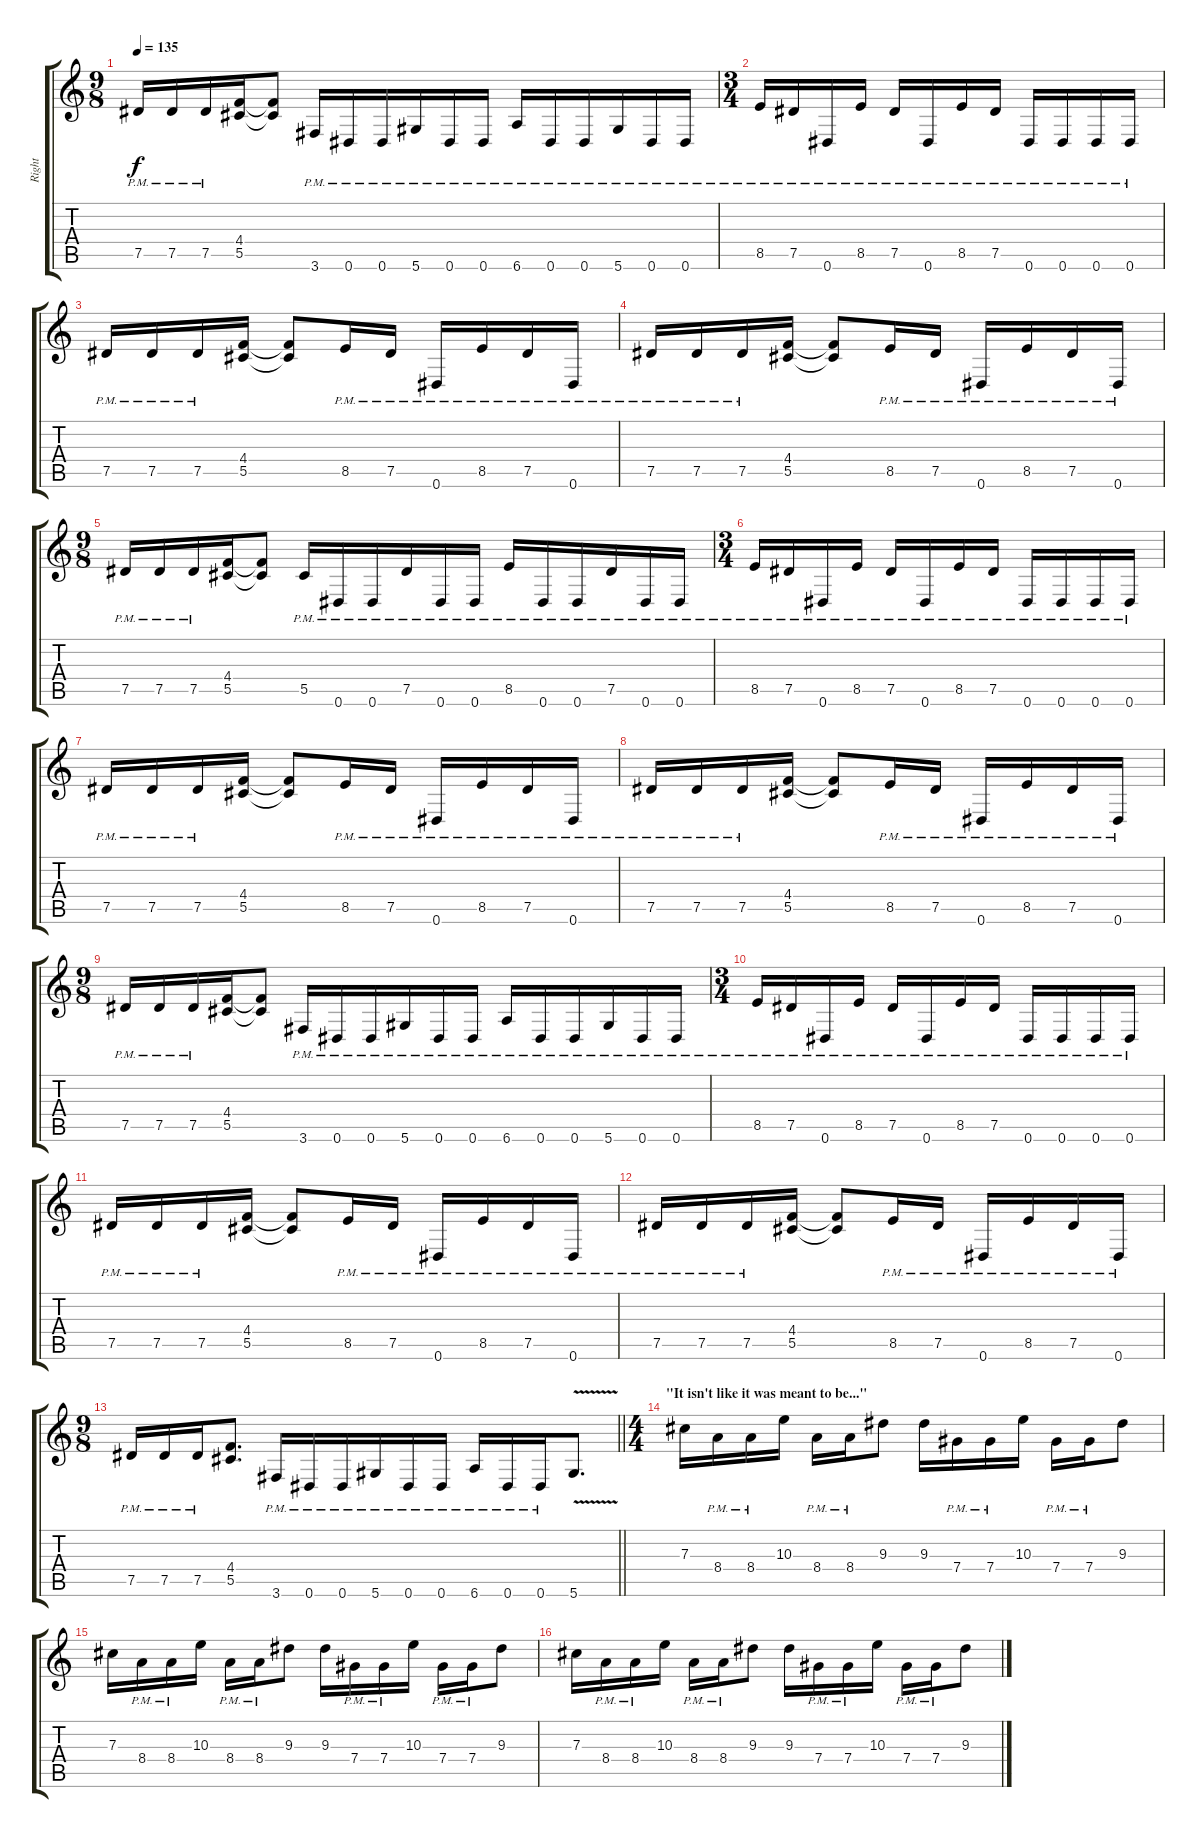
\track ("Right" "Right") {instrument distortionguitar}
\staff {score tabs}
\tuning (Eb4 Bb3 Gb3 Db3 Ab2 Eb2) {hide}
\ts (9 8)
\tempo 135
\clef g2
\ks c
7.5{pm}.16{dy f} 7.5{pm}.16 7.5{pm}.16 (4.4 5.5).16 (4.4{t} 5.5{t}).8 3.6{pm}.16 0.6{pm}.16 0.6{pm}.16 5.6{pm}.16 0.6{pm}.16 0.6{pm}.16 6.6{pm}.16 0.6{pm}.16 0.6{pm}.16 5.6{pm}.16 0.6{pm}.16 0.6{pm}.16 |
\ts (3 4)
8.5{pm}.16 7.5{pm}.16 0.6{pm}.16 8.5{pm}.16 7.5{pm}.16 0.6{pm}.16 8.5{pm}.16 7.5{pm}.16 0.6{pm}.16 0.6{pm}.16 0.6{pm}.16 0.6{pm}.16 |
7.5{pm}.16 7.5{pm}.16 7.5{pm}.16 (4.4 5.5).16 (4.4{t} 5.5{t}).8 8.5{pm}.16 7.5{pm}.16 0.6{pm}.16 8.5{pm}.16 7.5{pm}.16 0.6{pm}.16 |
7.5{pm}.16 7.5{pm}.16 7.5{pm}.16 (4.4 5.5).16 (4.4{t} 5.5{t}).8 8.5{pm}.16 7.5{pm}.16 0.6{pm}.16 8.5{pm}.16 7.5{pm}.16 0.6{pm}.16 |
\ts (9 8)
7.5{pm}.16 7.5{pm}.16 7.5{pm}.16 (4.4 5.5).16 (4.4{t} 5.5{t}).8 5.5{pm}.16 0.6{pm}.16 0.6{pm}.16 7.5{pm}.16 0.6{pm}.16 0.6{pm}.16 8.5{pm}.16 0.6{pm}.16 0.6{pm}.16 7.5{pm}.16 0.6{pm}.16 0.6{pm}.16 |
\ts (3 4)
8.5{pm}.16 7.5{pm}.16 0.6{pm}.16 8.5{pm}.16 7.5{pm}.16 0.6{pm}.16 8.5{pm}.16 7.5{pm}.16 0.6{pm}.16 0.6{pm}.16 0.6{pm}.16 0.6{pm}.16 |
7.5{pm}.16 7.5{pm}.16 7.5{pm}.16 (4.4 5.5).16 (4.4{t} 5.5{t}).8 8.5{pm}.16 7.5{pm}.16 0.6{pm}.16 8.5{pm}.16 7.5{pm}.16 0.6{pm}.16 |
7.5{pm}.16 7.5{pm}.16 7.5{pm}.16 (4.4 5.5).16 (4.4{t} 5.5{t}).8 8.5{pm}.16 7.5{pm}.16 0.6{pm}.16 8.5{pm}.16 7.5{pm}.16 0.6{pm}.16 |
\ts (9 8)
7.5{pm}.16 7.5{pm}.16 7.5{pm}.16 (4.4 5.5).16 (4.4{t} 5.5{t}).8 3.6{pm}.16 0.6{pm}.16 0.6{pm}.16 5.6{pm}.16 0.6{pm}.16 0.6{pm}.16 6.6{pm}.16 0.6{pm}.16 0.6{pm}.16 5.6{pm}.16 0.6{pm}.16 0.6{pm}.16 |
\ts (3 4)
8.5{pm}.16 7.5{pm}.16 0.6{pm}.16 8.5{pm}.16 7.5{pm}.16 0.6{pm}.16 8.5{pm}.16 7.5{pm}.16 0.6{pm}.16 0.6{pm}.16 0.6{pm}.16 0.6{pm}.16 |
7.5{pm}.16 7.5{pm}.16 7.5{pm}.16 (4.4 5.5).16 (4.4{t} 5.5{t}).8 8.5{pm}.16 7.5{pm}.16 0.6{pm}.16 8.5{pm}.16 7.5{pm}.16 0.6{pm}.16 |
7.5{pm}.16 7.5{pm}.16 7.5{pm}.16 (4.4 5.5).16 (4.4{t} 5.5{t}).8 8.5{pm}.16 7.5{pm}.16 0.6{pm}.16 8.5{pm}.16 7.5{pm}.16 0.6{pm}.16 |
\ts (9 8)
\barLineRight lightlight
7.5{pm}.16 7.5{pm}.16 7.5{pm}.16 (4.4 5.5).8{d} 3.6{pm}.16 0.6{pm}.16 0.6{pm}.16 5.6{pm}.16 0.6{pm}.16 0.6{pm}.16 6.6{pm}.16 0.6{pm}.16 0.6{pm}.16 5.6{v}.8{d} |
\ts (4 4)
\section ("" "\"It isn't like it was meant to be...\"")
7.3.16 8.4{pm}.16 8.4{pm}.16 10.3.16 8.4{pm}.16 8.4{pm}.16 9.3.8 9.3.16 7.4{pm}.16 7.4{pm}.16 10.3.16 7.4{pm}.16 7.4{pm}.16 9.3.8 |
7.3.16 8.4{pm}.16 8.4{pm}.16 10.3.16 8.4{pm}.16 8.4{pm}.16 9.3.8 9.3.16 7.4{pm}.16 7.4{pm}.16 10.3.16 7.4{pm}.16 7.4{pm}.16 9.3.8 |
7.3.16 8.4{pm}.16 8.4{pm}.16 10.3.16 8.4{pm}.16 8.4{pm}.16 9.3.8 9.3.16 7.4{pm}.16 7.4{pm}.16 10.3.16 7.4{pm}.16 7.4{pm}.16 9.3.8
